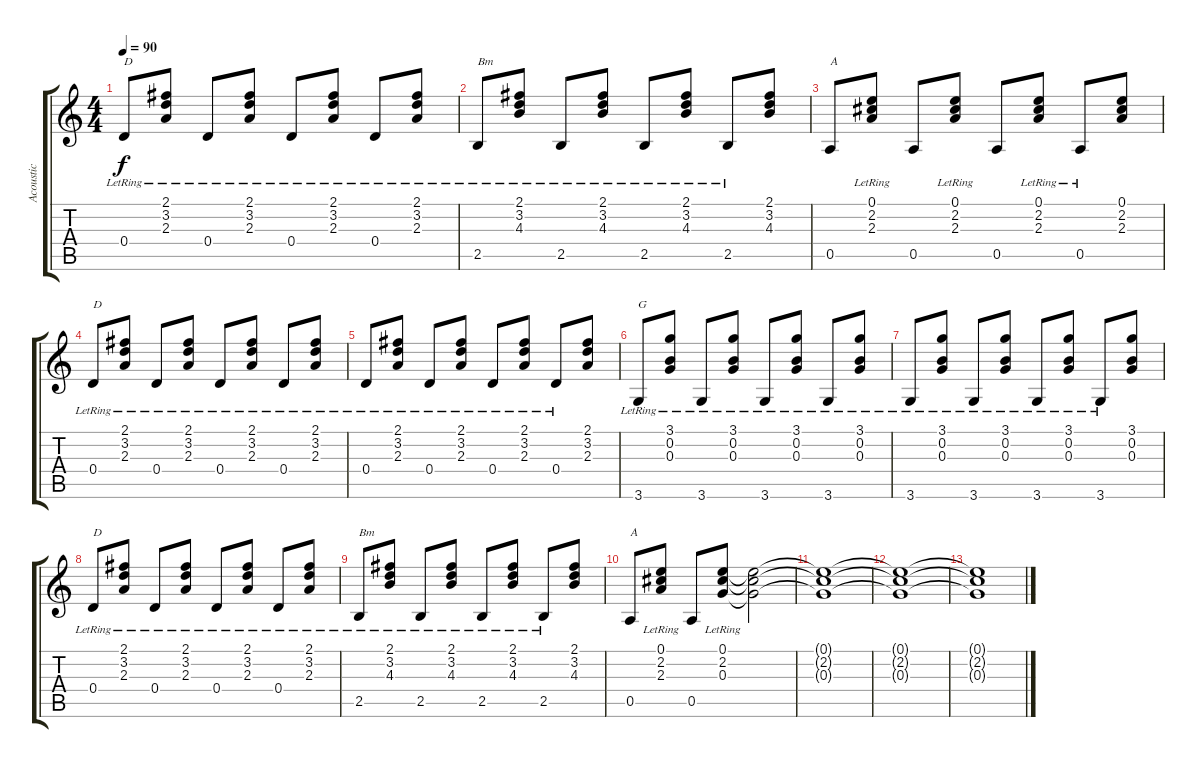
\track ("Acoustic" "Acoustic") {instrument acousticguitarsteel}
\staff {score tabs}
\tuning (E4 B3 G3 D3 A2 E2) {hide}
\ts (4 4)
\tempo 90
\clef g2
\ks c
0.4{lr}.8{txt "D" dy f} (2.1{lr} 3.2{lr} 2.3{lr}).8 0.4{lr}.8 (2.1{lr} 3.2{lr} 2.3{lr}).8 0.4{lr}.8 (2.1{lr} 3.2{lr} 2.3{lr}).8 0.4{lr}.8 (2.1{lr} 3.2{lr} 2.3{lr}).8 |
2.5{lr}.8{txt "Bm"} (2.1{lr} 3.2{lr} 4.3{lr}).8 2.5{lr}.8 (2.1{lr} 3.2{lr} 4.3{lr}).8 2.5{lr}.8 (2.1{lr} 3.2{lr} 4.3{lr}).8 2.5{lr}.8 (2.1 3.2 4.3).8 |
0.5.8{txt "A"} (0.1{lr} 2.2{lr} 2.3{lr}).8 0.5.8 (0.1{lr} 2.2{lr} 2.3{lr}).8 0.5.8 (0.1{lr} 2.2{lr} 2.3{lr}).8 0.5{lr}.8 (0.1 2.2 2.3).8 |
0.4{lr}.8{txt "D"} (2.1{lr} 3.2{lr} 2.3{lr}).8 0.4{lr}.8 (2.1{lr} 3.2{lr} 2.3{lr}).8 0.4{lr}.8 (2.1{lr} 3.2{lr} 2.3{lr}).8 0.4{lr}.8 (2.1{lr} 3.2{lr} 2.3{lr}).8 |
0.4{lr}.8 (2.1{lr} 3.2{lr} 2.3{lr}).8 0.4{lr}.8 (2.1{lr} 3.2{lr} 2.3{lr}).8 0.4{lr}.8 (2.1{lr} 3.2{lr} 2.3{lr}).8 0.4{lr}.8 (2.1 3.2 2.3).8 |
3.6{lr}.8{txt "G"} (3.1{lr} 0.2{lr} 0.3{lr}).8 3.6{lr}.8 (3.1{lr} 0.2{lr} 0.3{lr}).8 3.6{lr}.8 (3.1{lr} 0.2{lr} 0.3{lr}).8 3.6{lr}.8 (3.1{lr} 0.2{lr} 0.3{lr}).8 |
3.6{lr}.8 (3.1{lr} 0.2{lr} 0.3{lr}).8 3.6{lr}.8 (3.1{lr} 0.2{lr} 0.3{lr}).8 3.6{lr}.8 (3.1{lr} 0.2{lr} 0.3{lr}).8 3.6{lr}.8 (3.1 0.2 0.3).8 |
0.4{lr}.8{txt "D"} (2.1{lr} 3.2{lr} 2.3{lr}).8 0.4{lr}.8 (2.1{lr} 3.2{lr} 2.3{lr}).8 0.4{lr}.8 (2.1{lr} 3.2{lr} 2.3{lr}).8 0.4{lr}.8 (2.1{lr} 3.2{lr} 2.3{lr}).8 |
2.5{lr}.8{txt "Bm"} (2.1{lr} 3.2{lr} 4.3{lr}).8 2.5{lr}.8 (2.1{lr} 3.2{lr} 4.3{lr}).8 2.5{lr}.8 (2.1{lr} 3.2{lr} 4.3{lr}).8 2.5{lr}.8 (2.1 3.2 4.3).8 |
0.5.8{txt "A"} (0.1{lr} 2.2{lr} 2.3{lr}).8 0.5.8 (0.1{lr} 2.2{lr} 0.3{lr}).8 (0.1{t} 2.2{t} 0.3{t}).2 |
(0.1{t} 2.2{t} 0.3{t}).1 |
(0.1{t} 2.2{t} 0.3{t}).1 |
(0.1{t} 2.2{t} 0.3{t}).1
